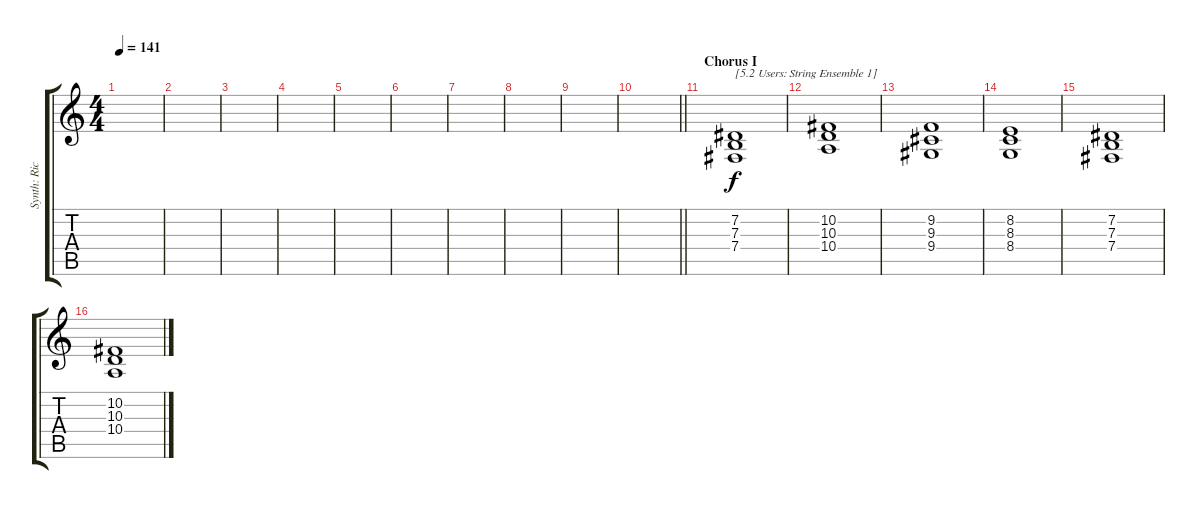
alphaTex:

\track ("Synth: Rick" "Synth: Ric") {instrument stringensemble1}
\staff {score tabs}
\tuning (Db4 Ab3 E3 B2 Gb2 Db2) {hide}
\ts (4 4)
\tempo 141
\clef g2
\ks c
|
|
|
|
|
|
|
|
|
\barLineRight lightlight
|
\section ("" "Chorus I")
(7.2 7.3 7.4).1{txt "[5.2 Users: String Ensemble 1]"} |
(10.2 10.3 10.4).1 |
(9.2 9.3 9.4).1 |
(8.2 8.3 8.4).1 |
(7.2 7.3 7.4).1 |
(10.2 10.3 10.4).1
